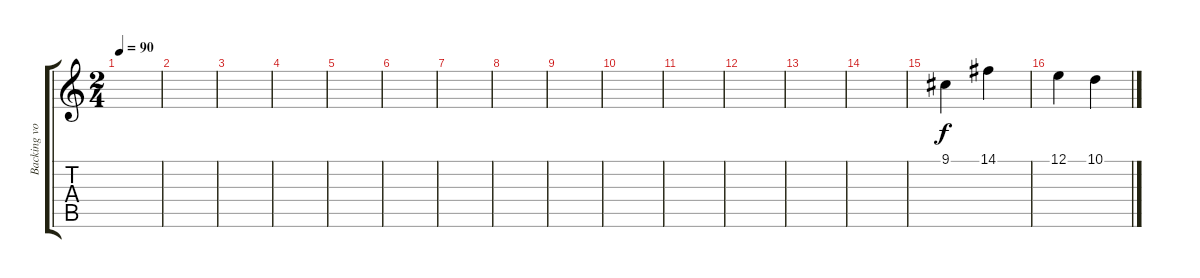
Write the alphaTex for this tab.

\track ("Backing vocals + effects" "Backing vo") {instrument choiraahs}
\staff {score tabs}
\tuning (E4 B3 G3 D3 A2 E2) {hide}
\ts (2 4)
\tempo 90
\clef g2
\ks c
|
|
|
|
|
|
|
|
|
|
|
|
|
|
9.1.4{volume 16 instrument pad4choir} 14.1.4 |
12.1.4 10.1.4
